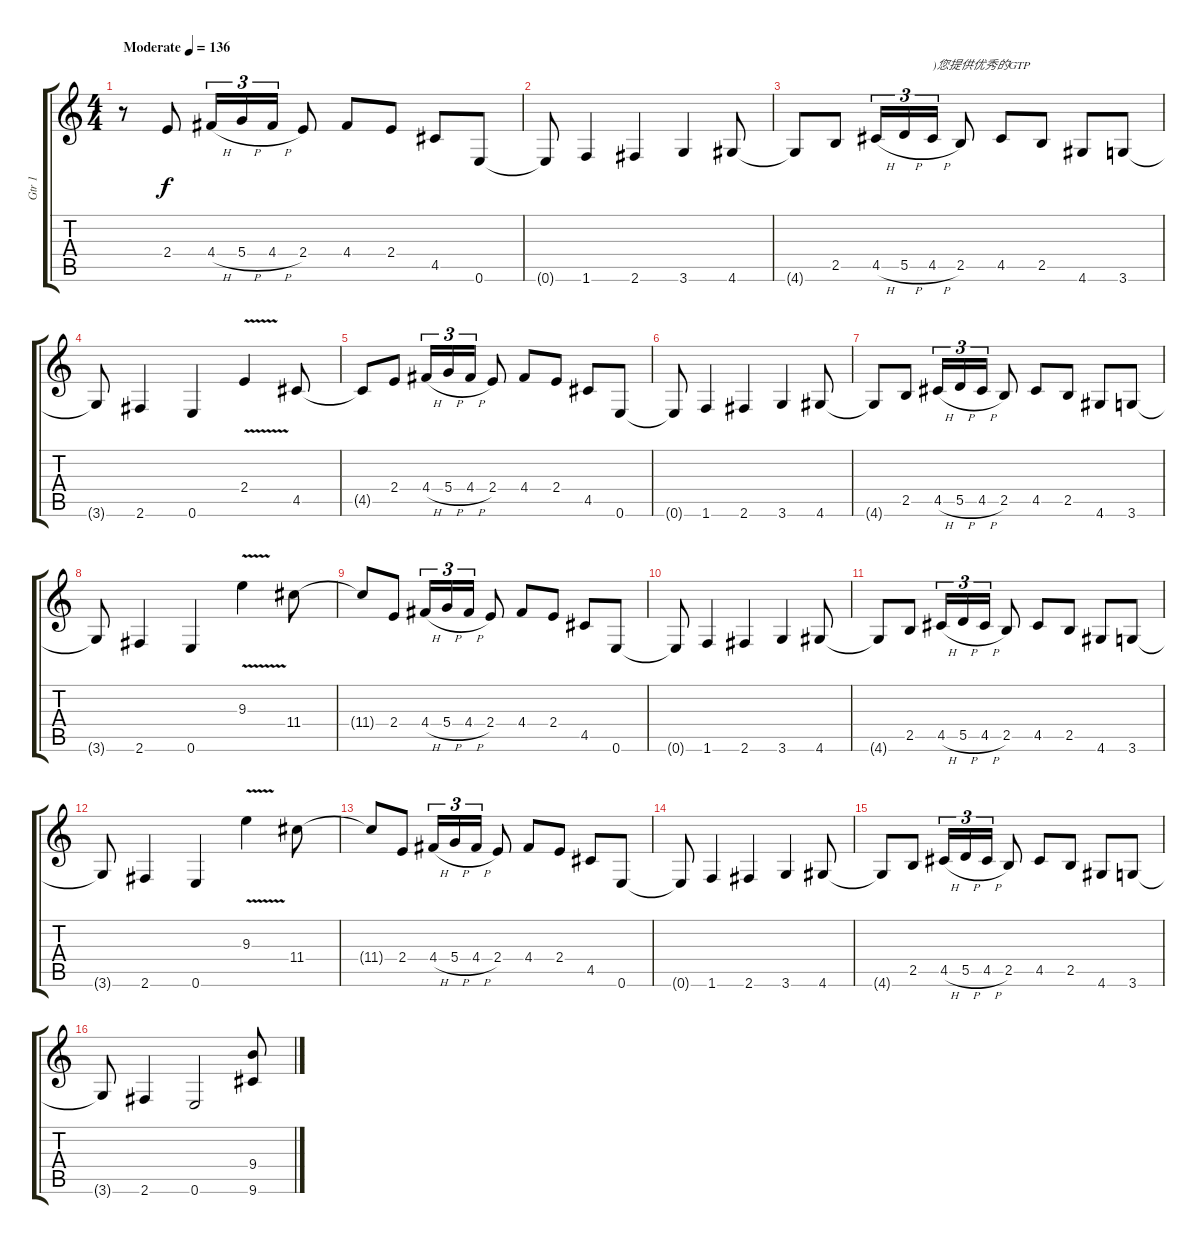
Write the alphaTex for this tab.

\track ("Gtr 1" "Gtr 1") {instrument distortionguitar}
\staff {score tabs}
\tuning (E4 B3 G3 D3 A2 E2) {hide}
\ts (4 4)
\tempo (136 "Moderate")
\clef g2
\ks c
r.8{dy f instrument distortionguitar} 2.4.8 4.4{h}.16{tu (3 2)} 5.4{h}.16{tu (3 2)} 4.4{h}.16{tu (3 2)} 2.4.8 4.4.8 2.4.8 4.5.8 0.6.8 |
0.6{t}.8 1.6.4 2.6.4 3.6.4 4.6.8 |
4.6{t}.8 2.5.8 4.5{h}.16{tu (3 2)} 5.5{h}.16{tu (3 2)} 4.5{h}.16{tu (3 2) txt ")您提供优秀的GTP"} 2.5.8 4.5.8 2.5.8 4.6.8 3.6.8 |
3.6{t}.8 2.6.4 0.6.4 2.4{v}.4 4.5.8 |
4.5{t}.8 2.4.8 4.4{h}.16{tu (3 2)} 5.4{h}.16{tu (3 2)} 4.4{h}.16{tu (3 2)} 2.4.8 4.4.8 2.4.8 4.5.8 0.6.8 |
0.6{t}.8 1.6.4 2.6.4 3.6.4 4.6.8 |
4.6{t}.8 2.5.8 4.5{h}.16{tu (3 2)} 5.5{h}.16{tu (3 2)} 4.5{h}.16{tu (3 2)} 2.5.8 4.5.8 2.5.8 4.6.8 3.6.8 |
3.6{t}.8 2.6.4 0.6.4 9.3{v}.4 11.4.8 |
11.4{t}.8 2.4.8 4.4{h}.16{tu (3 2)} 5.4{h}.16{tu (3 2)} 4.4{h}.16{tu (3 2)} 2.4.8 4.4.8 2.4.8 4.5.8 0.6.8 |
0.6{t}.8 1.6.4 2.6.4 3.6.4 4.6.8 |
4.6{t}.8 2.5.8 4.5{h}.16{tu (3 2)} 5.5{h}.16{tu (3 2)} 4.5{h}.16{tu (3 2)} 2.5.8 4.5.8 2.5.8 4.6.8 3.6.8 |
3.6{t}.8 2.6.4 0.6.4 9.3{v}.4 11.4.8 |
11.4{t}.8 2.4.8 4.4{h}.16{tu (3 2)} 5.4{h}.16{tu (3 2)} 4.4{h}.16{tu (3 2)} 2.4.8 4.4.8 2.4.8 4.5.8 0.6.8 |
0.6{t}.8 1.6.4 2.6.4 3.6.4 4.6.8 |
4.6{t}.8 2.5.8 4.5{h}.16{tu (3 2)} 5.5{h}.16{tu (3 2)} 4.5{h}.16{tu (3 2)} 2.5.8 4.5.8 2.5.8 4.6.8 3.6.8 |
3.6{t}.8 2.6.4 0.6.2 (9.4 9.6).8
